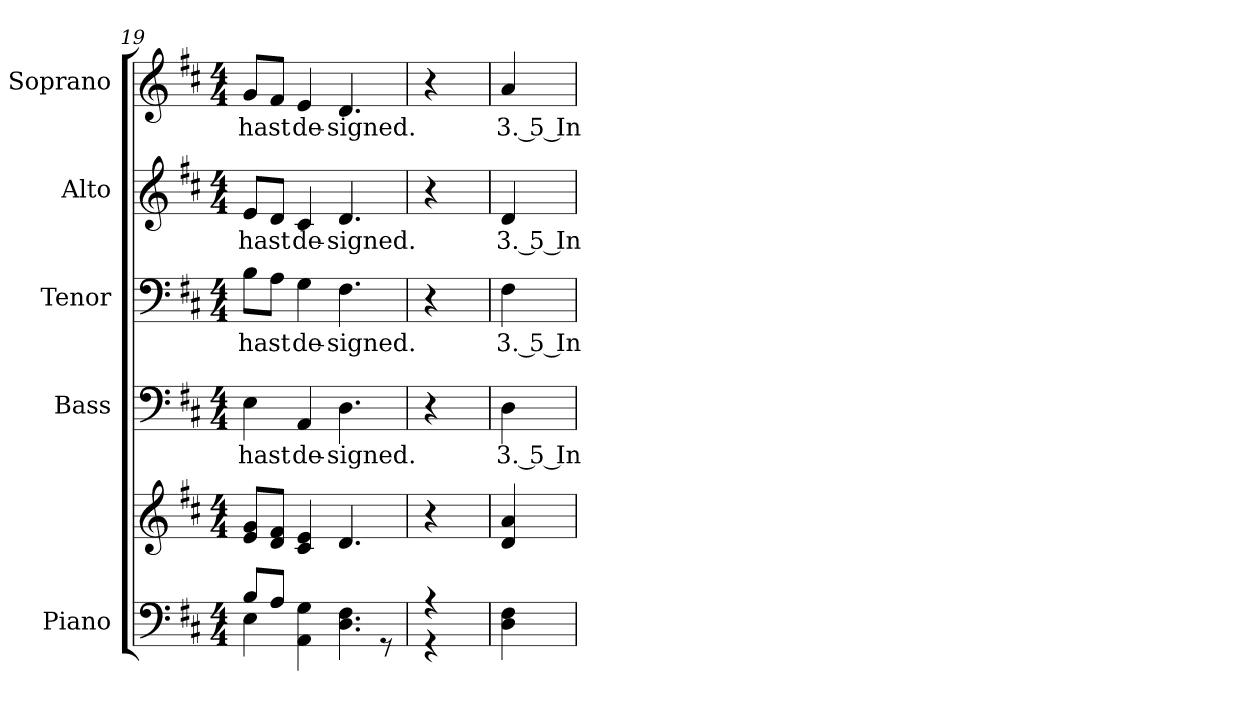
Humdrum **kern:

**kern	**kern	**kern	**text	**kern	**text	**kern	**text	**kern	**text
*part5	*part5	*part4	*part4	*part3	*part3	*part2	*part2	*part1	*part1
*staff6	*staff5	*staff4	*staff4	*staff3	*staff3	*staff2	*staff2	*staff1	*staff1
*I"Piano	*	*I"Bass	*	*I"Tenor	*	*I"Alto	*	*I"Soprano	*
*I'Pno.	*	*I'B.	*	*I'T.	*	*I'A.	*	*I'S.	*
*clefF4	*clefG2	*clefF4	*	*clefF4	*	*clefG2	*	*clefG2	*
*k[f#c#]	*k[f#c#]	*k[f#c#]	*	*k[f#c#]	*	*k[f#c#]	*	*k[f#c#]	*
*D:	*D:	*D:	*	*D:	*	*D:	*	*D:	*
*M4/4	*M4/4	*M4/4	*	*M4/4	*	*M4/4	*	*M4/4	*
=19	=19	=19	=19	=19	=19	=19	=19	=19	=19
*^	*	*	*	*	*	*	*	*	*
!	!	!	!	!LO:LY:b:color=#000000	!	!	!	!	!	!
!	!	!	!	!	!	!LO:LY:b:color=#000000	!	!	!	!
!	!	!	!	!	!	!	!	!LO:LY:b:color=#000000	!	!
!	!	!	!	!	!	!	!	!	!	!LO:LY:b:color=#000000
8Bi/L	4Ei\	8ei/ 8giL	4Ei\	hast	8Bi\L	hast	8ei/L	hast	8gi/L	hast
8Ai/J	.	8di/ 8f#iJ	.	.	8Ai\J	.	8di/J	.	8f#i/J	.
!	!	!	!	!LO:LY:b:color=#000000	!	!	!	!	!	!
!	!	!	!	!	!	!LO:LY:b:color=#000000	!	!	!	!
!	!	!	!	!	!	!	!	!LO:LY:b:color=#000000	!	!
!	!	!	!	!	!	!	!	!	!	!LO:LY:b:color=#000000
4AAi\ 4Gi	4ryy	4c#i/ 4ei	4AAi/	de-	4Gi\	de-	4c#i/	de-	4ei/	de-
!	!	!	!	!LO:LY:b:color=#000000	!	!	!	!	!	!
!	!	!	!	!	!	!LO:LY:b:color=#000000	!	!	!	!
!	!	!	!	!	!	!	!	!LO:LY:b:color=#000000	!	!
!	!	!	!	!	!	!	!	!	!	!LO:LY:b:color=#000000
4.Di\ 4.F#i	4ryy	4.di/	4.Di\	-signed.	4.F#i\	-signed.	4.di/	-signed.	4.di/	-signed.
.	8r	.	.	.	.	.	.	.	.	.
=20	=20	=20	=20	=20	=20	=20	=20	=20	=20	=20
4r	4r	4r	4r	.	4r	.	4r	.	4r	.
*v	*v	*	*	*	*	*	*	*	*	*
=21	=21	=21	=21	=21	=21	=21	=21	=21	=21
*^	*	*	*	*	*	*	*	*	*
!	!	!	!	!LO:LY:b:color=#000000	!	!	!	!	!	!
*v	*v	*	*	*	*	*	*	*	*	*
*^	*	*	*	*	*	*	*	*	*
!	!	!	!	!	!	!LO:LY:b:color=#000000	!	!	!	!
*v	*v	*	*	*	*	*	*	*	*	*
*^	*	*	*	*	*	*	*	*	*
!	!	!	!	!	!	!	!	!LO:LY:b:color=#000000	!	!
*v	*v	*	*	*	*	*	*	*	*	*
*^	*	*	*	*	*	*	*	*	*
!	!	!	!	!	!	!	!	!	!	!LO:LY:b:color=#000000
*v	*v	*	*	*	*	*	*	*	*	*
4Di\ 4F#i	4di/ 4ai	4Di\	3. 5 In	4F#i\	3. 5 In	4di/	3. 5 In	4ai/	3. 5 In
=	=	=	=	=	=	=	=	=	=
*-	*-	*-	*-	*-	*-	*-	*-	*-	*-
